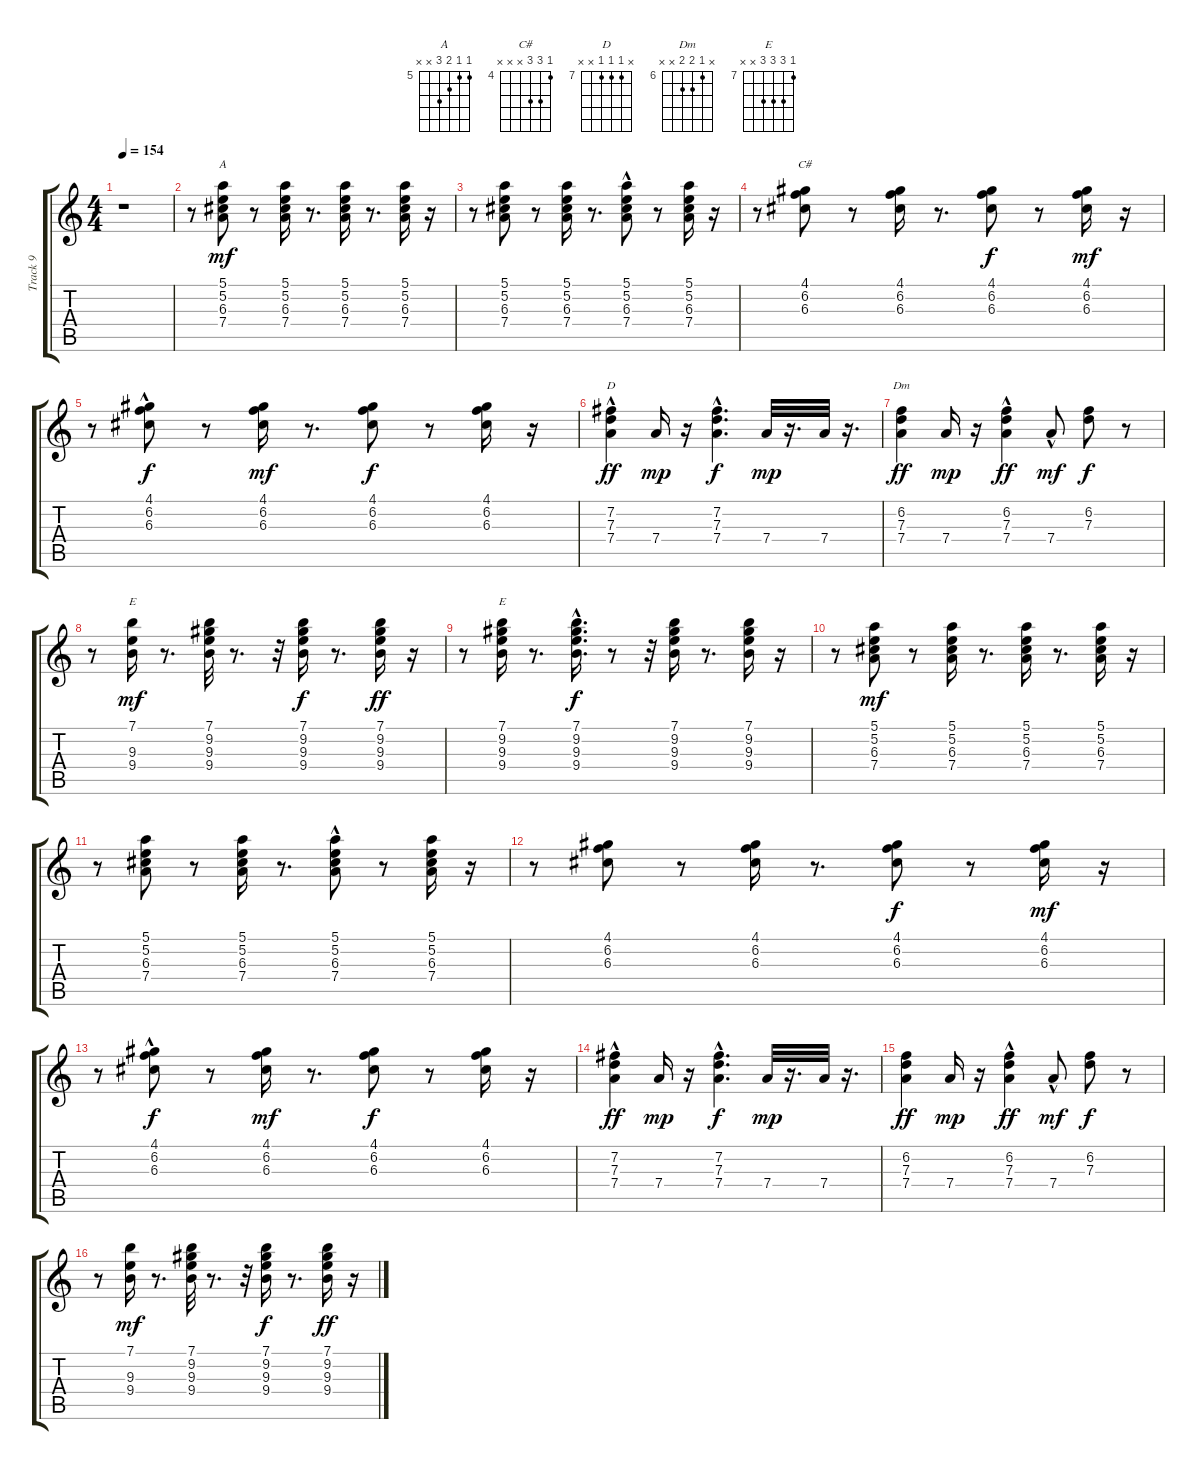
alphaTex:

\track ("Track 9" "Track 9") {instrument electricguitarclean}
\staff {score tabs}
\tuning (E4 B3 G3 D3 A2 E2) {hide}
\chord ("A" 5 5 6 7 x x) {firstfret 5}
\chord ("C#" 4 6 6 x x x) {firstfret 4}
\chord ("D" x 7 7 7 x x) {firstfret 7}
\chord ("Dm" x 6 7 7 x x) {firstfret 6}
\chord ("E" 7 x 9 9 x x) {firstfret 7}
\chord ("E" 7 9 9 9 x x) {firstfret 7}
\ts (4 4)
\tempo 154
\clef g2
\ks c
r.1{dy mf instrument electricguitarclean} |
r.8 (5.1 5.2 6.3 7.4).8{ch "A"} r.8 (5.1 5.2 6.3 7.4).16 r.8{d} (5.1 5.2 6.3 7.4).16 r.8{d} (5.1 5.2 6.3 7.4).16 r.16 |
r.8 (5.1 5.2 6.3 7.4).8 r.8 (5.1 5.2 6.3 7.4).16 r.8{d} (5.1 5.2{hac} 6.3{hac} 7.4{hac}).8 r.8 (5.1 5.2 6.3 7.4).16 r.16 |
r.8 (4.1 6.2 6.3).8{ch "C#"} r.8 (4.1 6.2 6.3).16 r.8{d} (4.1 6.2 6.3).8{dy f} r.8 (4.1 6.2 6.3).16{dy mf} r.16 |
r.8 (4.1 6.2{hac} 6.3{hac}).8{dy f} r.8 (4.1 6.2 6.3).16{dy mf} r.8{d} (4.1 6.2 6.3).8{dy f} r.8 (4.1 6.2 6.3).16 r.16 |
(7.2 7.3 7.4{hac}).4{ch "D" dy ff} 7.4.16{dy mp} r.16 (7.2{hac} 7.3{hac} 7.4).4{d dy f} 7.4.32{dy mp} r.16{d} 7.4.32 r.16{d} |
(6.2 7.3 7.4).4{ch "Dm" dy ff} 7.4.16{dy mp} r.16 (6.2 7.3 7.4{hac}).4{dy ff} 7.4{hac}.8{dy mf} (6.2 7.3).8{dy f} r.8 |
r.8 (7.1 9.3 9.4).16{ch "E" dy mf} r.8{d} (7.1 9.2 9.3 9.4).32 r.8{d} r.32 (7.1 9.2 9.3 9.4).16{dy f} r.8{d} (7.1 9.2 9.3 9.4).16{dy ff} r.16 |
r.8 (7.1 9.2 9.3 9.4).16{ch "E"} r.8{d} (7.1 9.2 9.3{hac} 9.4).16{d dy f} r.8 r.32 (7.1 9.2 9.3 9.4).16 r.8{d} (7.1 9.2 9.3 9.4).16 r.16 |
r.8 (5.1 5.2 6.3 7.4).8{dy mf} r.8 (5.1 5.2 6.3 7.4).16 r.8{d} (5.1 5.2 6.3 7.4).16 r.8{d} (5.1 5.2 6.3 7.4).16 r.16 |
r.8 (5.1 5.2 6.3 7.4).8 r.8 (5.1 5.2 6.3 7.4).16 r.8{d} (5.1 5.2{hac} 6.3{hac} 7.4{hac}).8 r.8 (5.1 5.2 6.3 7.4).16 r.16 |
r.8 (4.1 6.2 6.3).8 r.8 (4.1 6.2 6.3).16 r.8{d} (4.1 6.2 6.3).8{dy f} r.8 (4.1 6.2 6.3).16{dy mf} r.16 |
r.8 (4.1 6.2{hac} 6.3{hac}).8{dy f} r.8 (4.1 6.2 6.3).16{dy mf} r.8{d} (4.1 6.2 6.3).8{dy f} r.8 (4.1 6.2 6.3).16 r.16 |
(7.2 7.3 7.4{hac}).4{dy ff} 7.4.16{dy mp} r.16 (7.2{hac} 7.3{hac} 7.4).4{d dy f} 7.4.32{dy mp} r.16{d} 7.4.32 r.16{d} |
(6.2 7.3 7.4).4{dy ff} 7.4.16{dy mp} r.16 (6.2 7.3 7.4{hac}).4{dy ff} 7.4{hac}.8{dy mf} (6.2 7.3).8{dy f} r.8 |
r.8 (7.1 9.3 9.4).16{dy mf} r.8{d} (7.1 9.2 9.3 9.4).32 r.8{d} r.32 (7.1 9.2 9.3 9.4).16{dy f} r.8{d} (7.1 9.2 9.3 9.4).16{dy ff} r.16
